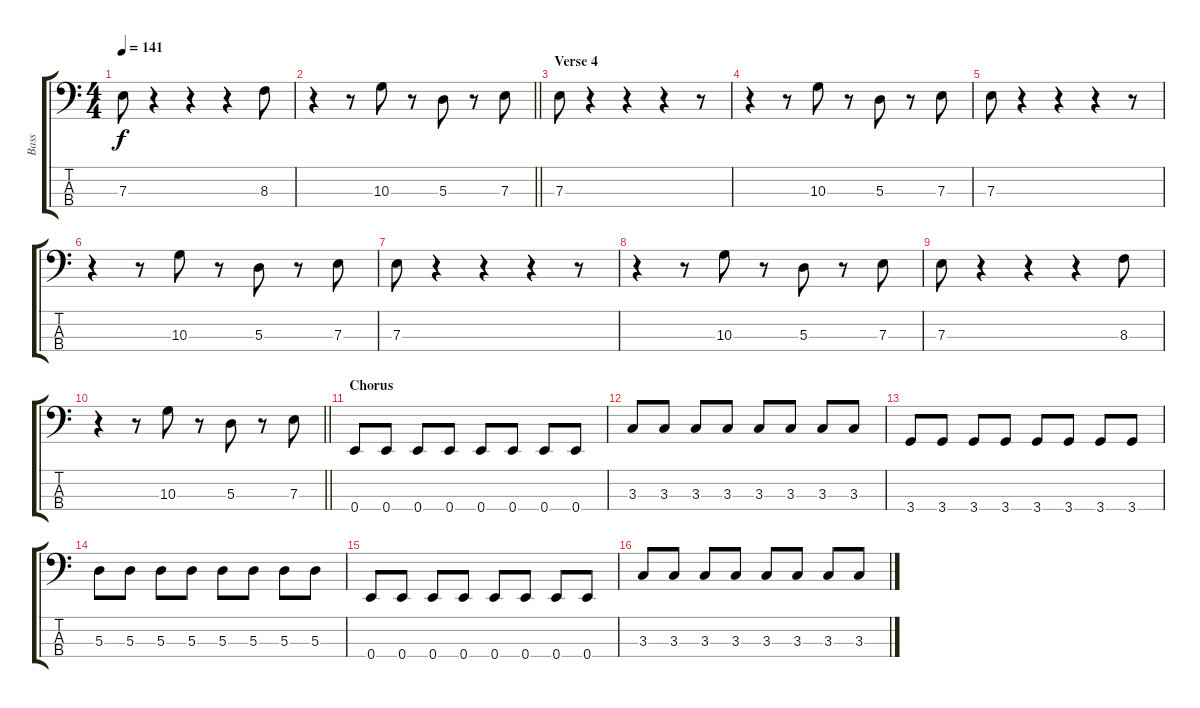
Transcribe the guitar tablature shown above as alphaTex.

\track ("Bass" "Bass") {instrument electricbassfinger}
\staff {score tabs}
\tuning (G2 D2 A1 E1) {hide}
\ts (4 4)
\tempo 141
\clef f4
\ks c
7.3.8{dy f} r.4 r.4 r.4 8.3.8 |
\barLineRight lightlight
r.4 r.8 10.3.8 r.8 5.3.8 r.8 7.3.8 |
\section ("" "Verse 4")
7.3.8 r.4 r.4 r.4 r.8 |
r.4 r.8 10.3.8 r.8 5.3.8 r.8 7.3.8 |
7.3.8 r.4 r.4 r.4 r.8 |
r.4 r.8 10.3.8 r.8 5.3.8 r.8 7.3.8 |
7.3.8 r.4 r.4 r.4 r.8 |
r.4 r.8 10.3.8 r.8 5.3.8 r.8 7.3.8 |
7.3.8 r.4 r.4 r.4 8.3.8 |
\barLineRight lightlight
r.4 r.8 10.3.8 r.8 5.3.8 r.8 7.3.8 |
\section ("" "Chorus")
0.4.8 0.4.8 0.4.8 0.4.8 0.4.8 0.4.8 0.4.8 0.4.8 |
3.3.8 3.3.8 3.3.8 3.3.8 3.3.8 3.3.8 3.3.8 3.3.8 |
3.4.8 3.4.8 3.4.8 3.4.8 3.4.8 3.4.8 3.4.8 3.4.8 |
5.3.8 5.3.8 5.3.8 5.3.8 5.3.8 5.3.8 5.3.8 5.3.8 |
0.4.8 0.4.8 0.4.8 0.4.8 0.4.8 0.4.8 0.4.8 0.4.8 |
3.3.8 3.3.8 3.3.8 3.3.8 3.3.8 3.3.8 3.3.8 3.3.8
